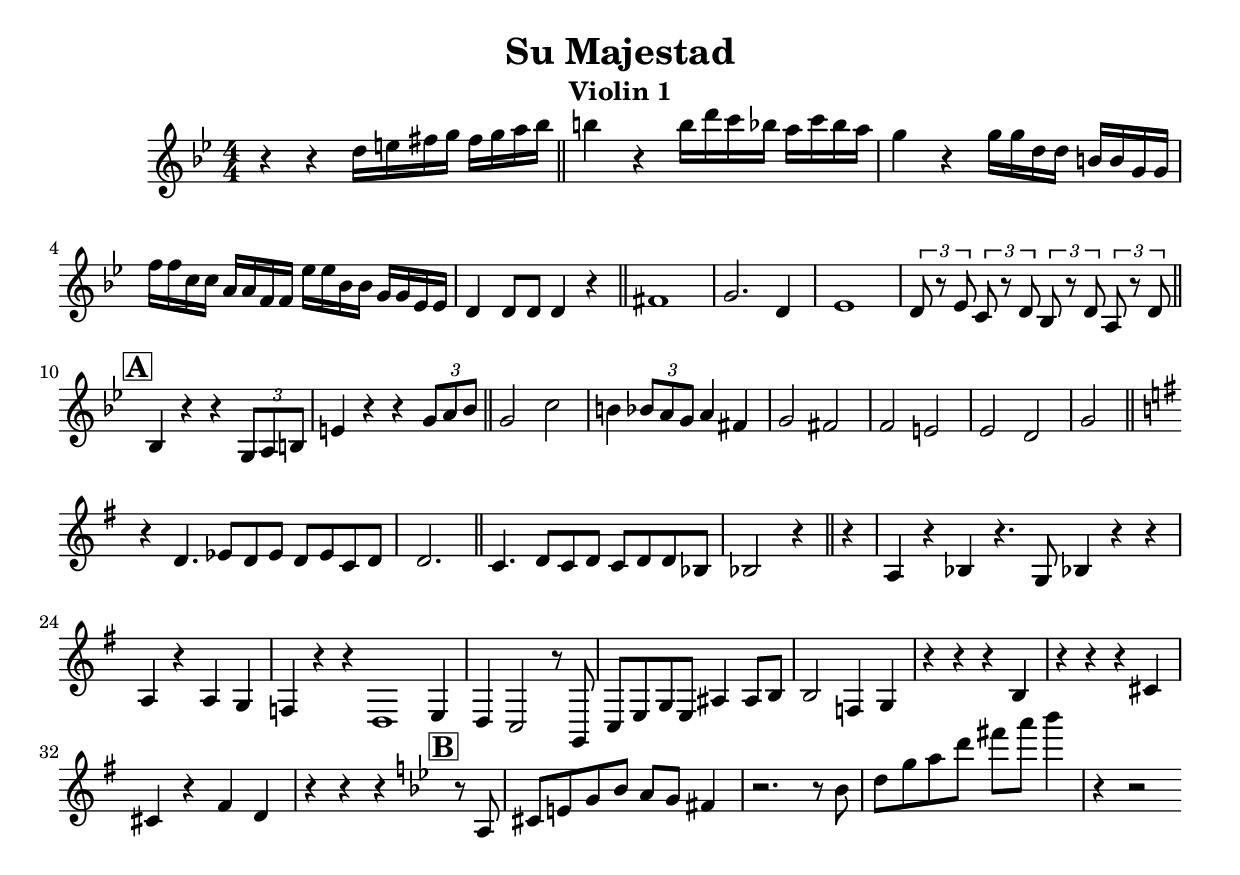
\version "2.18.0"

\header {
  title = "Su Majestad"
  instrument = "Violin 1"
}

% \transpose c' d'    % leave this out until teh end so that it is easier to check the notes
    \relative c''{
    \key bes \major
    \numericTimeSignature
    \time 4/4
    \compressFullBarRests
    \set Score.markFormatter = #format-mark-box-alphabet
    
    r4 r4 d16 e16 fis16 g16 fis16 g16 a16 bes16 \bar "||"
    b4 r4 b16 d16 c16 bes16 a16 c16 bes16 a16 
    g4 r4 g16 g16 d16 d16 b16 b16 g16 g16
    
    \barNumberCheck #4
    f'16 f16 c16 c16 a16 a16 f16 f16 ees'16 ees16 bes16 bes16 g16 g16 ees16 ees16
    d4 d8 d8 d4 r4 \bar "||"

    % paseo
    fis1
    g2. d4
    ees1

    \barNumberCheck #9
    \times 2/3 {d8 r8 ees8} \times 2/3 {c8 r8 d8} \times 2/3 {bes8 r8 d8} \times 2/3 {a8 r8 d8}
    \bar "||" \mark \default % A

    bes4 r4 r4 \times 2/3 {g8 a8 b8}
    e4 r4 r4 \times 2/3 {g8 a8 bes8} \bar "||"

    % danzon 2-3
    g2 c2
    b4 \times 2/3 {bes8 a8 g8} a4 fis4
    g2 fis2
    f2 e2
    ees2 d2
    g2 \bar "||" % missing two beats?

    % change key
    \key g \major
    r4 d4. ees8 d8 ees8 d8 ees8 % missing a leading beat?
    c8 d8 d2. \bar "||"

    \barNumberCheck #20
    c4. d8 c8 d8 c8 d8 
    d8 bes8 bes2 r4 \bar "||"

    r4 a4 r4 bes4
    r4. g8 bes4 r4
    r4 a4 r4 a4
    g4 f4 r4 r4

    \barNumberCheck #26
    d1
    e4 d4 c2
    r8 g8 c8 e8 g8 e8 ais4
    ais8 b8 b2 f4
    g4 r4 r4 r4 
    b4 r4 r4 r4 

    \barNumberCheck #32
    cis4 cis4 r4 fis4
    d4 r4 r4 r4 

    \mark \default % B
    \key bes \major
    r8 a8 cis8 e8 g8 bes8 a8 g8
    fis4 r2.
    r8 bes8 d8 g8 a8 d8 fis8 a8

    \barNumberCheck #37
    bes4 r4 r2
    




  }
















